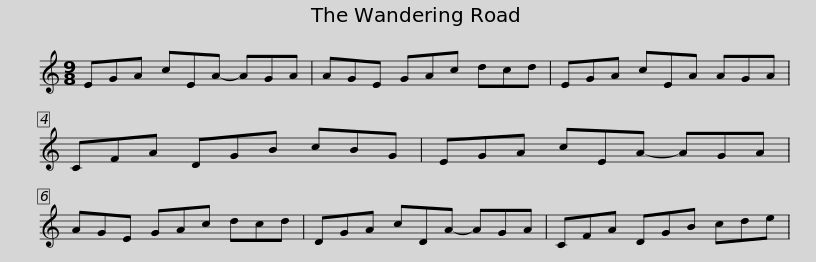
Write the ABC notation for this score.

X:1
L:1/8
M:9/8
I:linebreak $
K:C
V:1 treble
V:1
 EGA cEA- AGA | AGE GAc dcd | EGA cEA AGA | CFA DGB cBG | EGA cEA- AGA |$ %5
 AGE GAc dcd | DGA cDA- AGA | CFA DGB cde | %8
